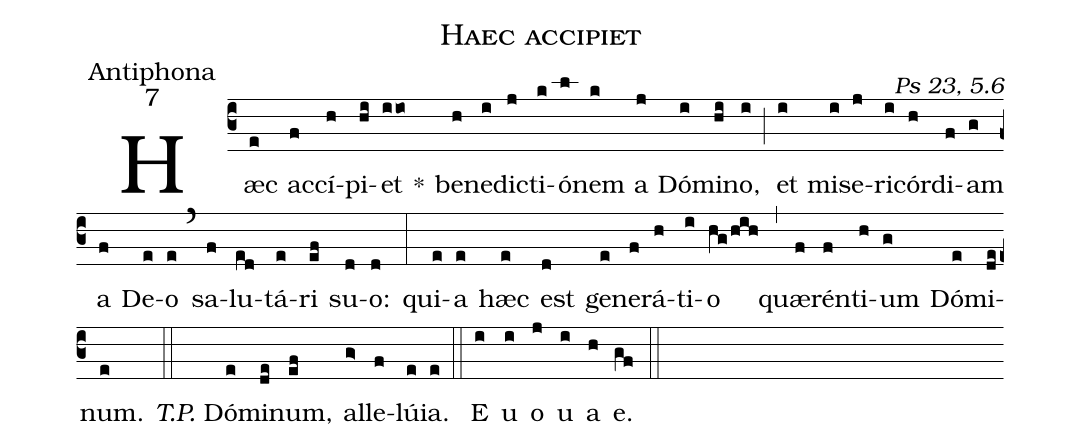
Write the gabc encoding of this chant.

name:Haec accipiet;
office-part:Antiphona;
mode:7;
commentary:Ps 23, 5.6;
%%
(c3) Hæc(e) ac(f)cí(h)pi(hi)et(iio) <sp>*</sp>() be(h)ne(i)di(j)cti(k)ó(l)nem(k) a(j) Dó(i)mi(hi)no,(i) (;)
et(i) mi(i)se(j)ri(i)cór(h)di(f)am(g) a(f) De(e)o(e) (`) sa(f)lu(ed)tá(e)ri(ef) su(d)o:(d) (:)
qui(e)a(e) hæc(e) est(d) ge(e)ne(f)rá(h)ti(i)o(hg/hih) (,)
quæ(f)rén(f)ti(h)um(g) Dó(e)mi(de)num.(e)  (::)
<i>T.P.</i> Dó(e)mi(de)num,(ef) al(g>)le(f)lú(e)ia.(e) (::)
<eu>E(i) u(i) o(j) u(i) a(h) e.(gf) </eu>(::)
